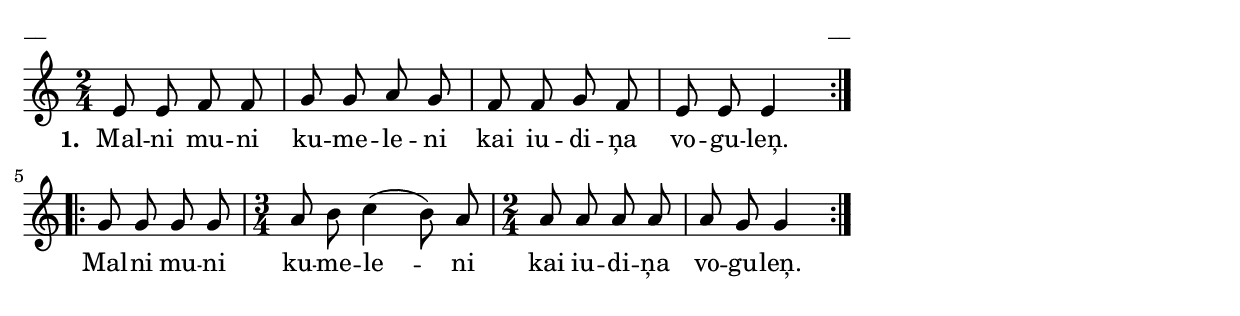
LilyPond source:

\version "2.13.18"

\paper {
line-width = 14\cm
left-margin = 0.4\cm
between-system-padding = 0.1\cm
between-system-space = 0.1\cm
}
% SBTZK, p.85
\layout {
indent = #0
ragged-last = ##f
}


voiceA = \relative c' {
\clef "treble"
\key c \major
\time 2/4
\repeat volta 2 {e8 e f f | g g a g | f f g f | e e e4}
\repeat volta 2 {g8 g g g | \time3/4 a b c4 (b8) a | \time2/4 a a a a | a g g4}
}

lyricA = \lyricmode {
\set stanza = "1. "
Mal -- ni mu -- ni ku -- me -- le -- ni kai iu -- di -- ņa vo -- gu -- leņ.
Mal -- ni mu -- ni ku -- me -- le -- ni kai iu -- di -- ņa vo -- gu -- leņ.
}


fullScore = <<
%\new ChordNames { \chordsA }
\new Staff {
<<
\new Voice = "voiceA" { \oneVoice \autoBeamOff \voiceA }
\lyricsto "voiceA" \new Lyrics  \lyricA
%\new Voice = "voiceB" { \voiceTwo \autoBeamOff \voiceB }
>>
}
>>



\score {
\fullScore
\header { piece = "__" opus = "__" }
}
\markup { \with-color #(x11-color 'white) \sans \smaller "__" }
\score {
\unfoldRepeats
\fullScore
\midi {
\context { \Staff \remove "Staff_performer" }
\context { \Voice \consists "Staff_performer" }
}
}


